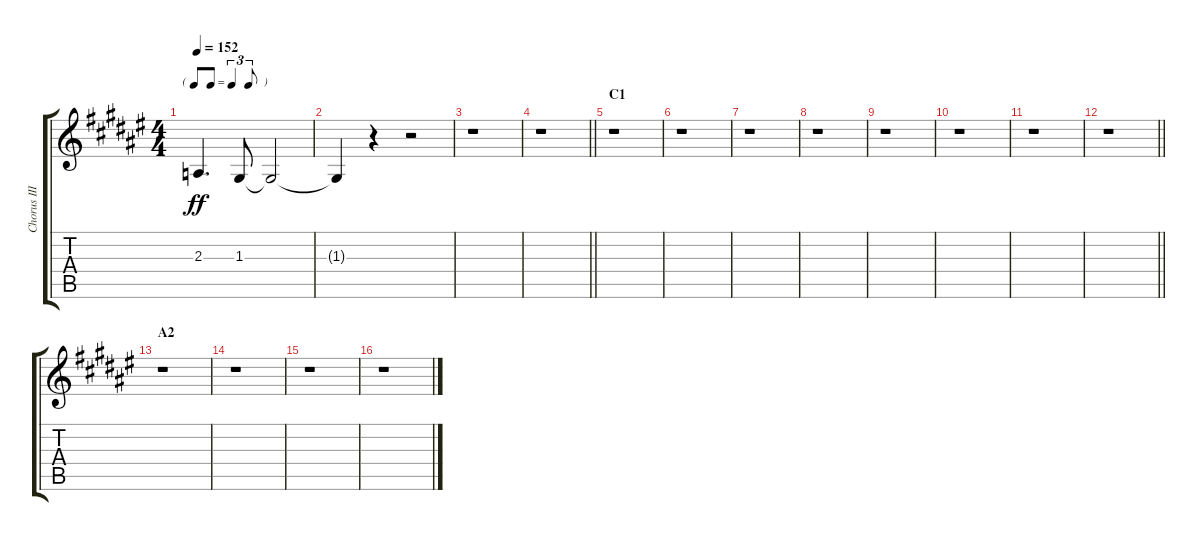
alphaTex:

\track ("Chorus III" "Chorus III") {instrument voiceoohs}
\staff {score tabs}
\tuning (E4 B3 G3 D3 A2 E2) {hide}
\ts (4 4)
\tf triplet8th
\tempo 152
\clef g2
\ks f#
2.3.4{d dy ff} 1.3.8 1.3{t}.2 |
1.3{t}.4 r.4 r.2 |
r.1 |
\barLineRight lightlight
r.1 |
\section ("" "C1")
r.1 |
r.1 |
r.1 |
r.1 |
r.1 |
r.1 |
r.1 |
\barLineRight lightlight
r.1 |
\section ("" "A2")
r.1 |
r.1 |
r.1 |
r.1
